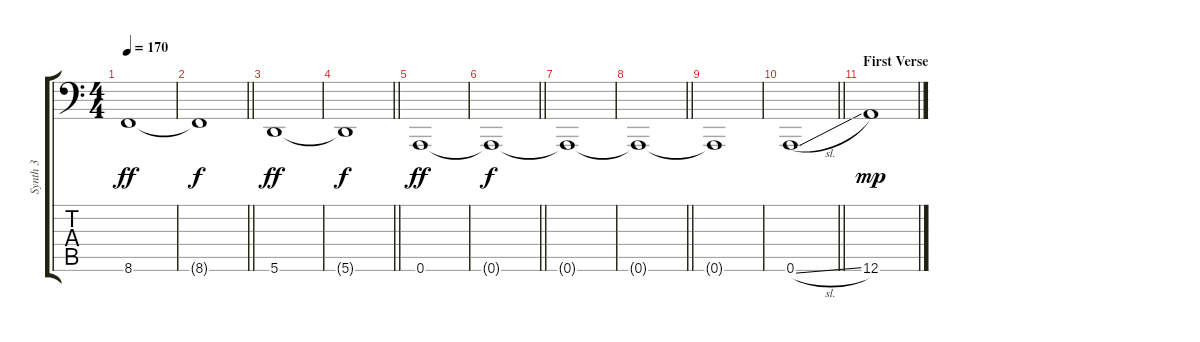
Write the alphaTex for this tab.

\track ("Synth 3" "Synth 3") {instrument stringensemble1}
\staff {score tabs}
\tuning (B3 Gb3 D3 A2 E2 A1) {hide}
\ts (4 4)
\tempo 170
\clef f4
\ks c
8.6.1{dy ff} |
\barLineRight lightlight
8.6{t}.1{dy f} |
5.6.1{dy ff} |
\barLineRight lightlight
5.6{t}.1{dy f} |
0.6.1{dy ff} |
\barLineRight lightlight
0.6{t}.1{dy f} |
0.6{t}.1 |
\barLineRight lightlight
0.6{t}.1 |
0.6{t}.1 |
\barLineRight lightlight
0.6{sl}.1 |
\section ("" "First Verse")
12.6.1{dy mp}
